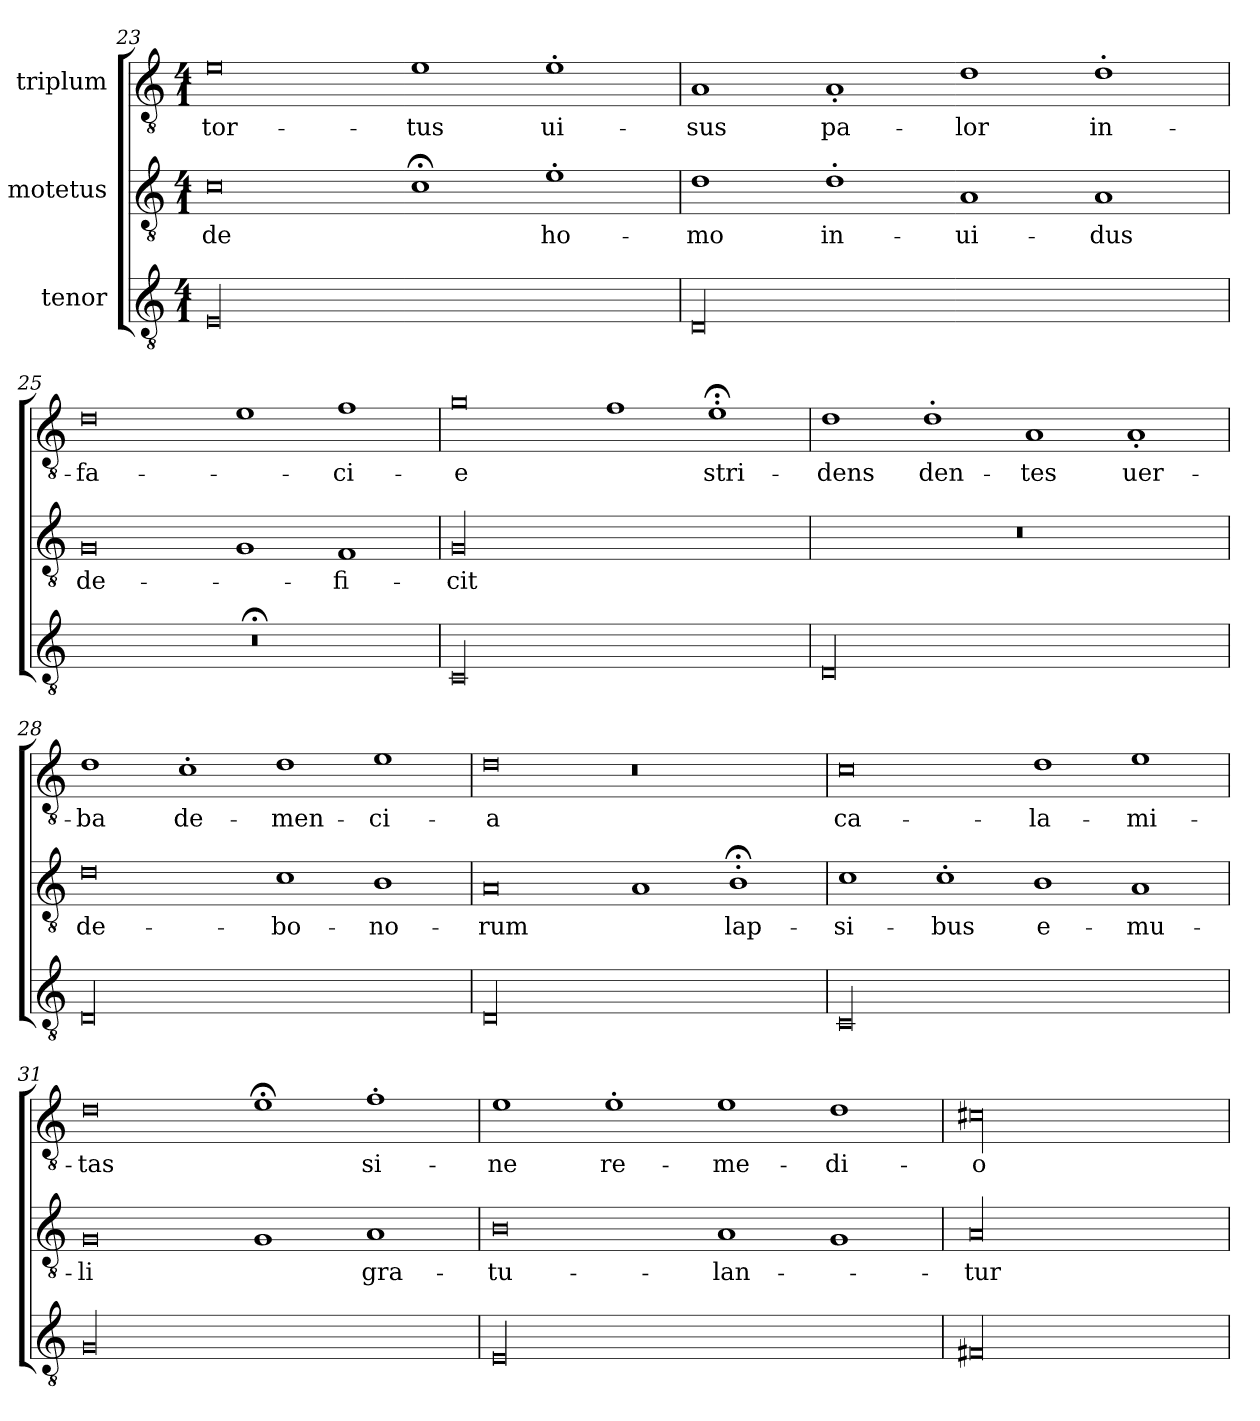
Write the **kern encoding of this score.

**kern	**kern	**text	**kern	**text
*part3	*part2	*part2	*part1	*part1
*staff3	*staff2	*staff2	*staff1	*staff1
*I"tenor	*I"motetus	*	*I"triplum	*
!!LO:LB:g=z
*clefGv2	*clefGv2	*	*clefGv2	*
*k[]	*k[]	*	*k[]	*
*C:	*C:	*	*C:	*
*M4/1	*M4/1	*	*M4/1	*
=23	=23	=23	=23	=23
00E/	0c\	-de	0e\	tor-
.	1c;<\	.	1e\	-tus
.	1e'\	ho-	1e'\	ui-
=24	=24	=24	=24	=24
00D/	1d\	-mo	1A/	-sus
.	1d'\	in-	1A'/	pa-
.	1A/	-ui-	1d\	-lor
.	1A/	-dus	1d'\	in-
=25	=25	=25	=25	=25
00r;<	0G/	de-	0d\	fa-
.	1G/	.	1e\	.
.	1F/	-fi-	1f\	-ci-
=26	=26	=26	=26	=26
00C/	00G/	-cit	0g\	-e
.	.	.	1f\	.
.	.	.	1e;<'\	stri-
=27	=27	=27	=27	=27
00D/	00r	.	1d\	-dens
.	.	.	1d'\	den-
.	.	.	1A/	-tes
.	.	.	1A'/	uer-
=28	=28	=28	=28	=28
00D/	0d\	de-	1d\	-ba
.	.	.	1c'\	de-
.	1c\	bo-	1d\	-men-
.	1B\	-no-	1e\	-ci-
!!LO:LB:g=z
=29	=29	=29	=29	=29
00D/	0A/	-rum	0d\	-a
.	1A/	.	0r	.
.	1B;<'\	lap-	.	.
=30	=30	=30	=30	=30
00C/	1c\	-si-	0c\	ca-
.	1c'\	-bus	.	.
.	1B\	e-	1d\	-la-
.	1A/	-mu-	1e\	-mi-
=31	=31	=31	=31	=31
00G/	0G/	-li	0d\	-tas
.	1G/	.	1e;<\	.
.	1A/	gra-	1f'\	si-
=32	=32	=32	=32	=32
00E/	0B\	-tu-	1e\	-ne
.	.	.	1e'\	re-
.	1A/	-lan-	1e\	-me-
.	1G/	.	1d\	-di-
=33	=33	=33	=33	=33
00F#X/	00A/	-tur	00c#X\	-o
=	=	=	=	=
*-	*-	*-	*-	*-
